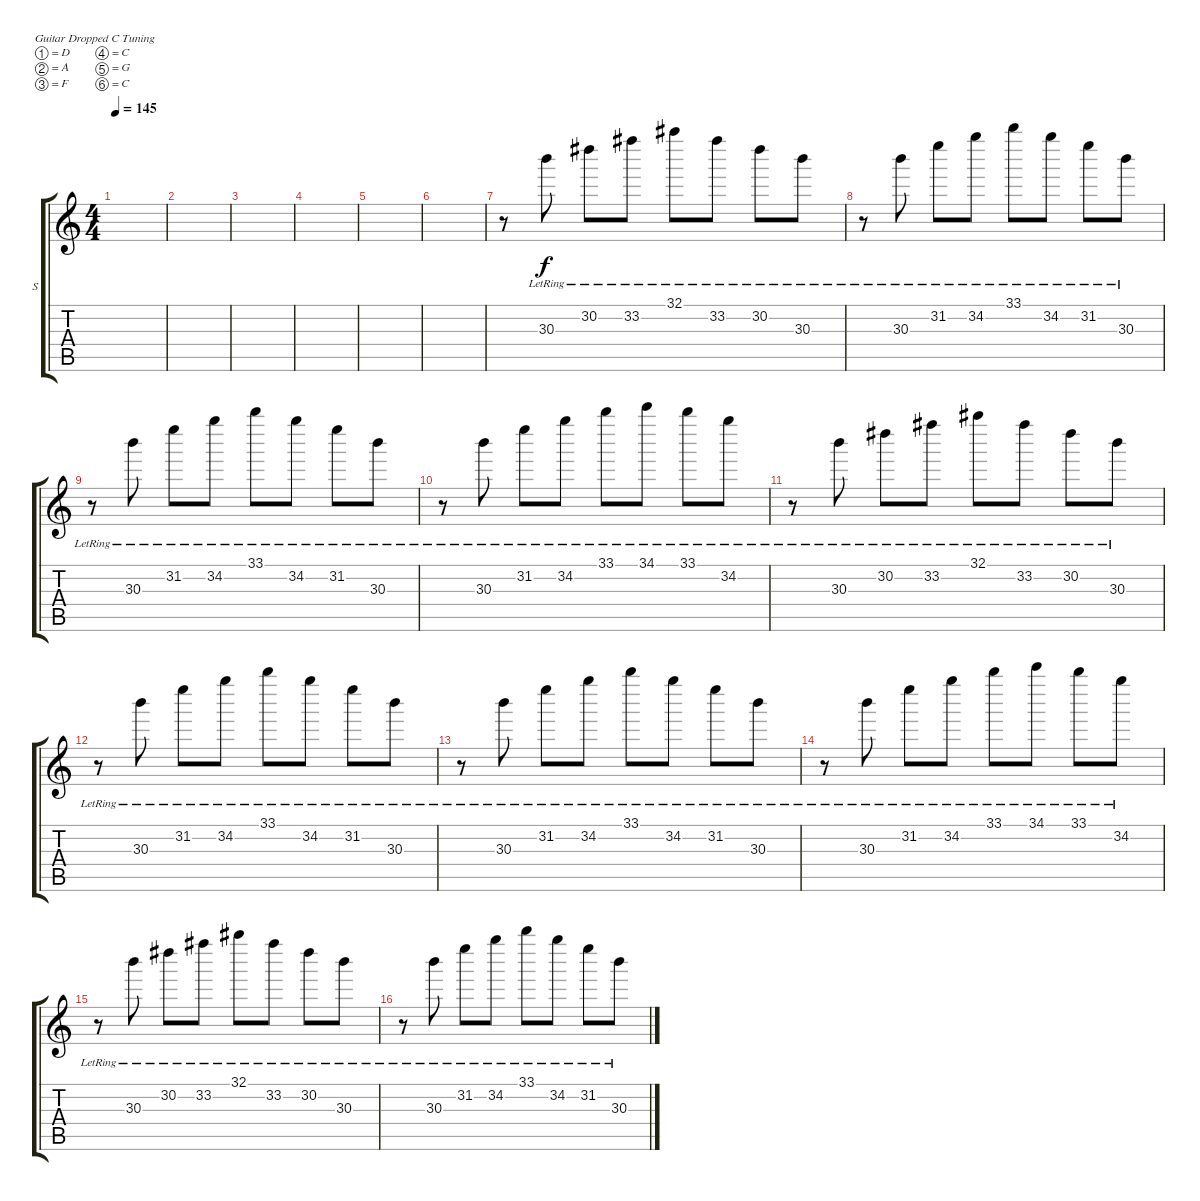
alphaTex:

\defaultSystemsLayout 4
\bracketExtendMode groupsimilarinstruments
\firstSystemTrackNameOrientation horizontal
\otherSystemsTrackNameOrientation horizontal
\track ("Synth ll" "S") {instrument acousticguitarsteel}
\staff {score tabs}
\tuning (D4 A3 F3 C3 G2 C2)
\ts (4 4)
\tempo 145
\clef g2
\scale
1.20807
\ks c
|
\scale
0.930643 |
\scale
0.930643 |
\scale
0.930643 |
\scale
1.11728 |
\scale
0.960908 |
\scale
0.960908 r.8 30.3{lr}.8 30.2{lr}.8 33.2{lr}.8 32.1{lr}.8 33.2{lr}.8 30.2{lr}.8 30.3{lr}.8 |
\scale
0.960908 r.8 30.3{lr}.8 31.2{lr}.8 34.2{lr}.8 33.1{lr}.8 34.2{lr}.8 31.2{lr}.8 30.3{lr}.8 |
\scale
1.11728 r.8 30.3{lr}.8 31.2{lr}.8 34.2{lr}.8 33.1{lr}.8 34.2{lr}.8 31.2{lr}.8 30.3{lr}.8 |
\scale
0.960908 r.8 30.3{lr}.8 31.2{lr}.8 34.2{lr}.8 33.1{lr}.8 34.1{lr}.8 33.1{lr}.8 34.2{lr}.8 |
\scale
0.960908 r.8 30.3{lr}.8 30.2{lr}.8 33.2{lr}.8 32.1{lr}.8 33.2{lr}.8 30.2{lr}.8 30.3{lr}.8 |
\scale
0.960908 r.8 30.3{lr}.8 31.2{lr}.8 34.2{lr}.8 33.1{lr}.8 34.2{lr}.8 31.2{lr}.8 30.3{lr}.8 |
\scale
1.11728 r.8 30.3{lr}.8 31.2{lr}.8 34.2{lr}.8 33.1{lr}.8 34.2{lr}.8 31.2{lr}.8 30.3{lr}.8 |
\scale
0.960908 r.8 30.3{lr}.8 31.2{lr}.8 34.2{lr}.8 33.1{lr}.8 34.1{lr}.8 33.1{lr}.8 34.2{lr}.8 |
\scale
0.960908 r.8 30.3{lr}.8 30.2{lr}.8 33.2{lr}.8 32.1{lr}.8 33.2{lr}.8 30.2{lr}.8 30.3{lr}.8 |
\scale
0.960908 r.8 30.3{lr}.8 31.2{lr}.8 34.2{lr}.8 33.1{lr}.8 34.2{lr}.8 31.2{lr}.8 30.3{lr}.8
